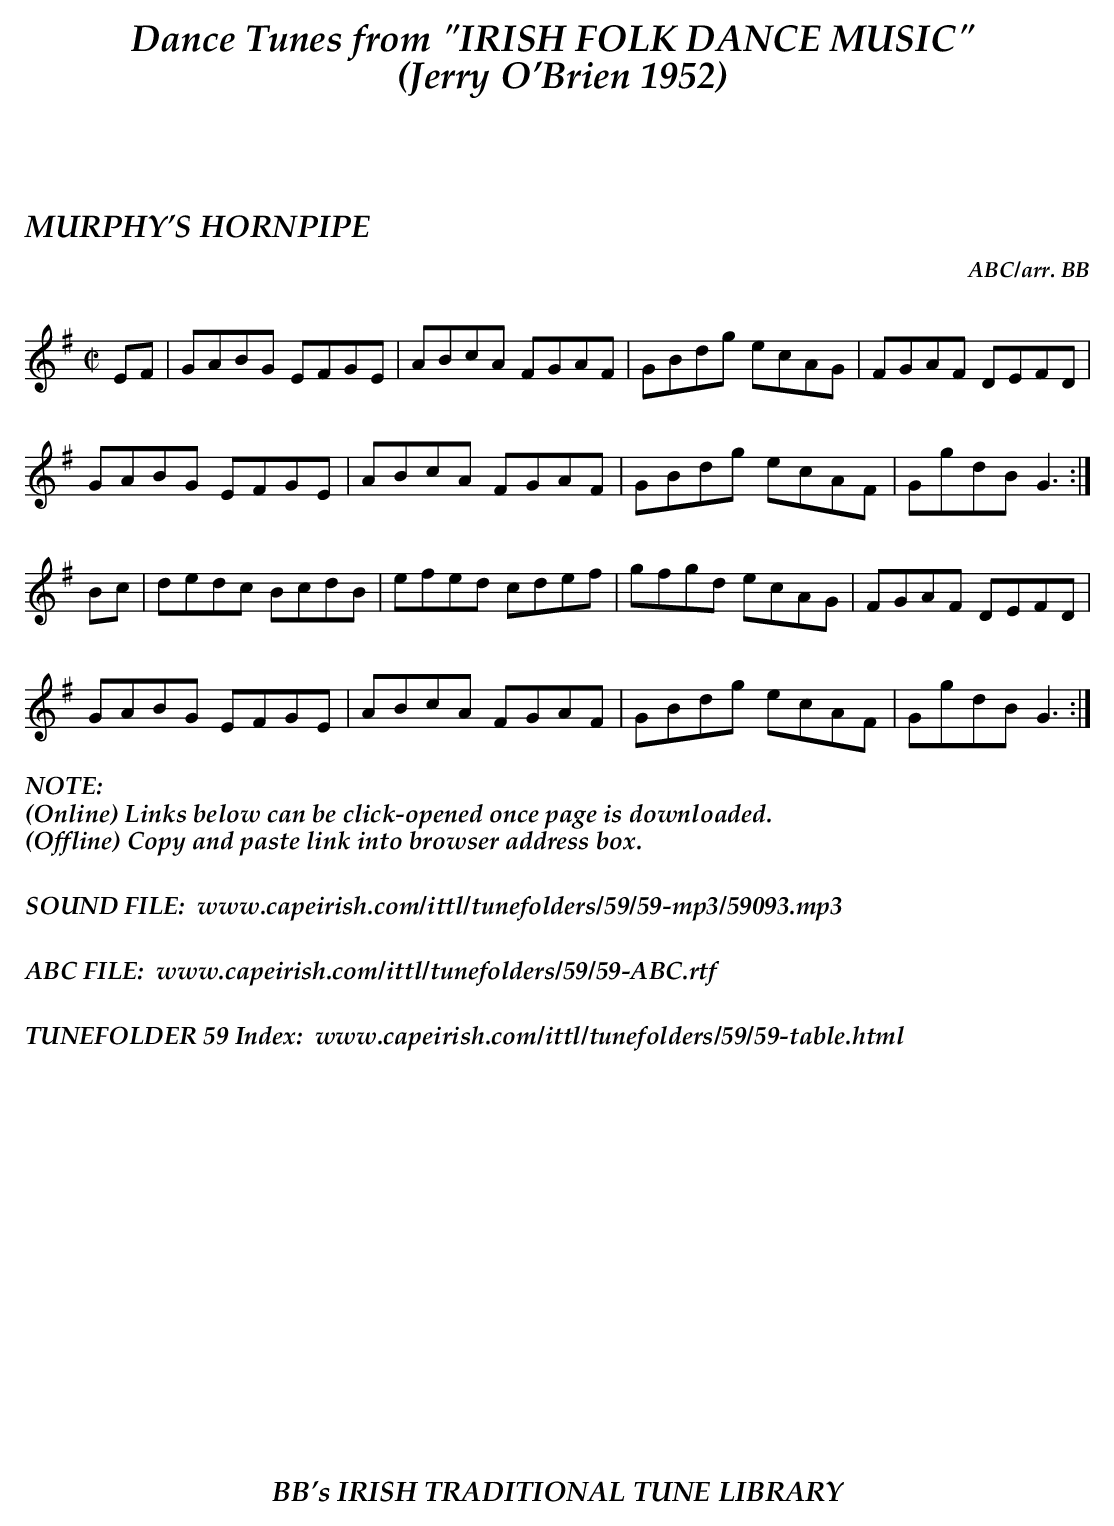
X:1
T:MURPHY'S HORNPIPE
C:ABC/arr. BB
M:C|
K:G
EF|GABG EFGE|ABcA FGAF|GBdg ecAG|FGAF DEFD|
GABG EFGE|ABcA FGAF|GBdg ecAF|GgdB G3 :|
Bc|dedc BcdB|efed cdef|gfgd ecAG|FGAF DEFD|
GABG EFGE|ABcA FGAF|GBdg ecAF|GgdB G3 :|
%%textfont "Palatino-BoldItalic" 16
%%begintext
%%NOTE:
(Online) Links below can be click-opened once page is downloaded.
(Offline) Copy and paste link into browser address box.
%%
%%
SOUND FILE:  www.capeirish.com/ittl/tunefolders/59/59-mp3/59093.mp3
%%
%%
ABC FILE:  www.capeirish.com/ittl/tunefolders/59/59-ABC.rtf
%%
%%
TUNEFOLDER 59 Index:  www.capeirish.com/ittl/tunefolders/59/59-table.html
